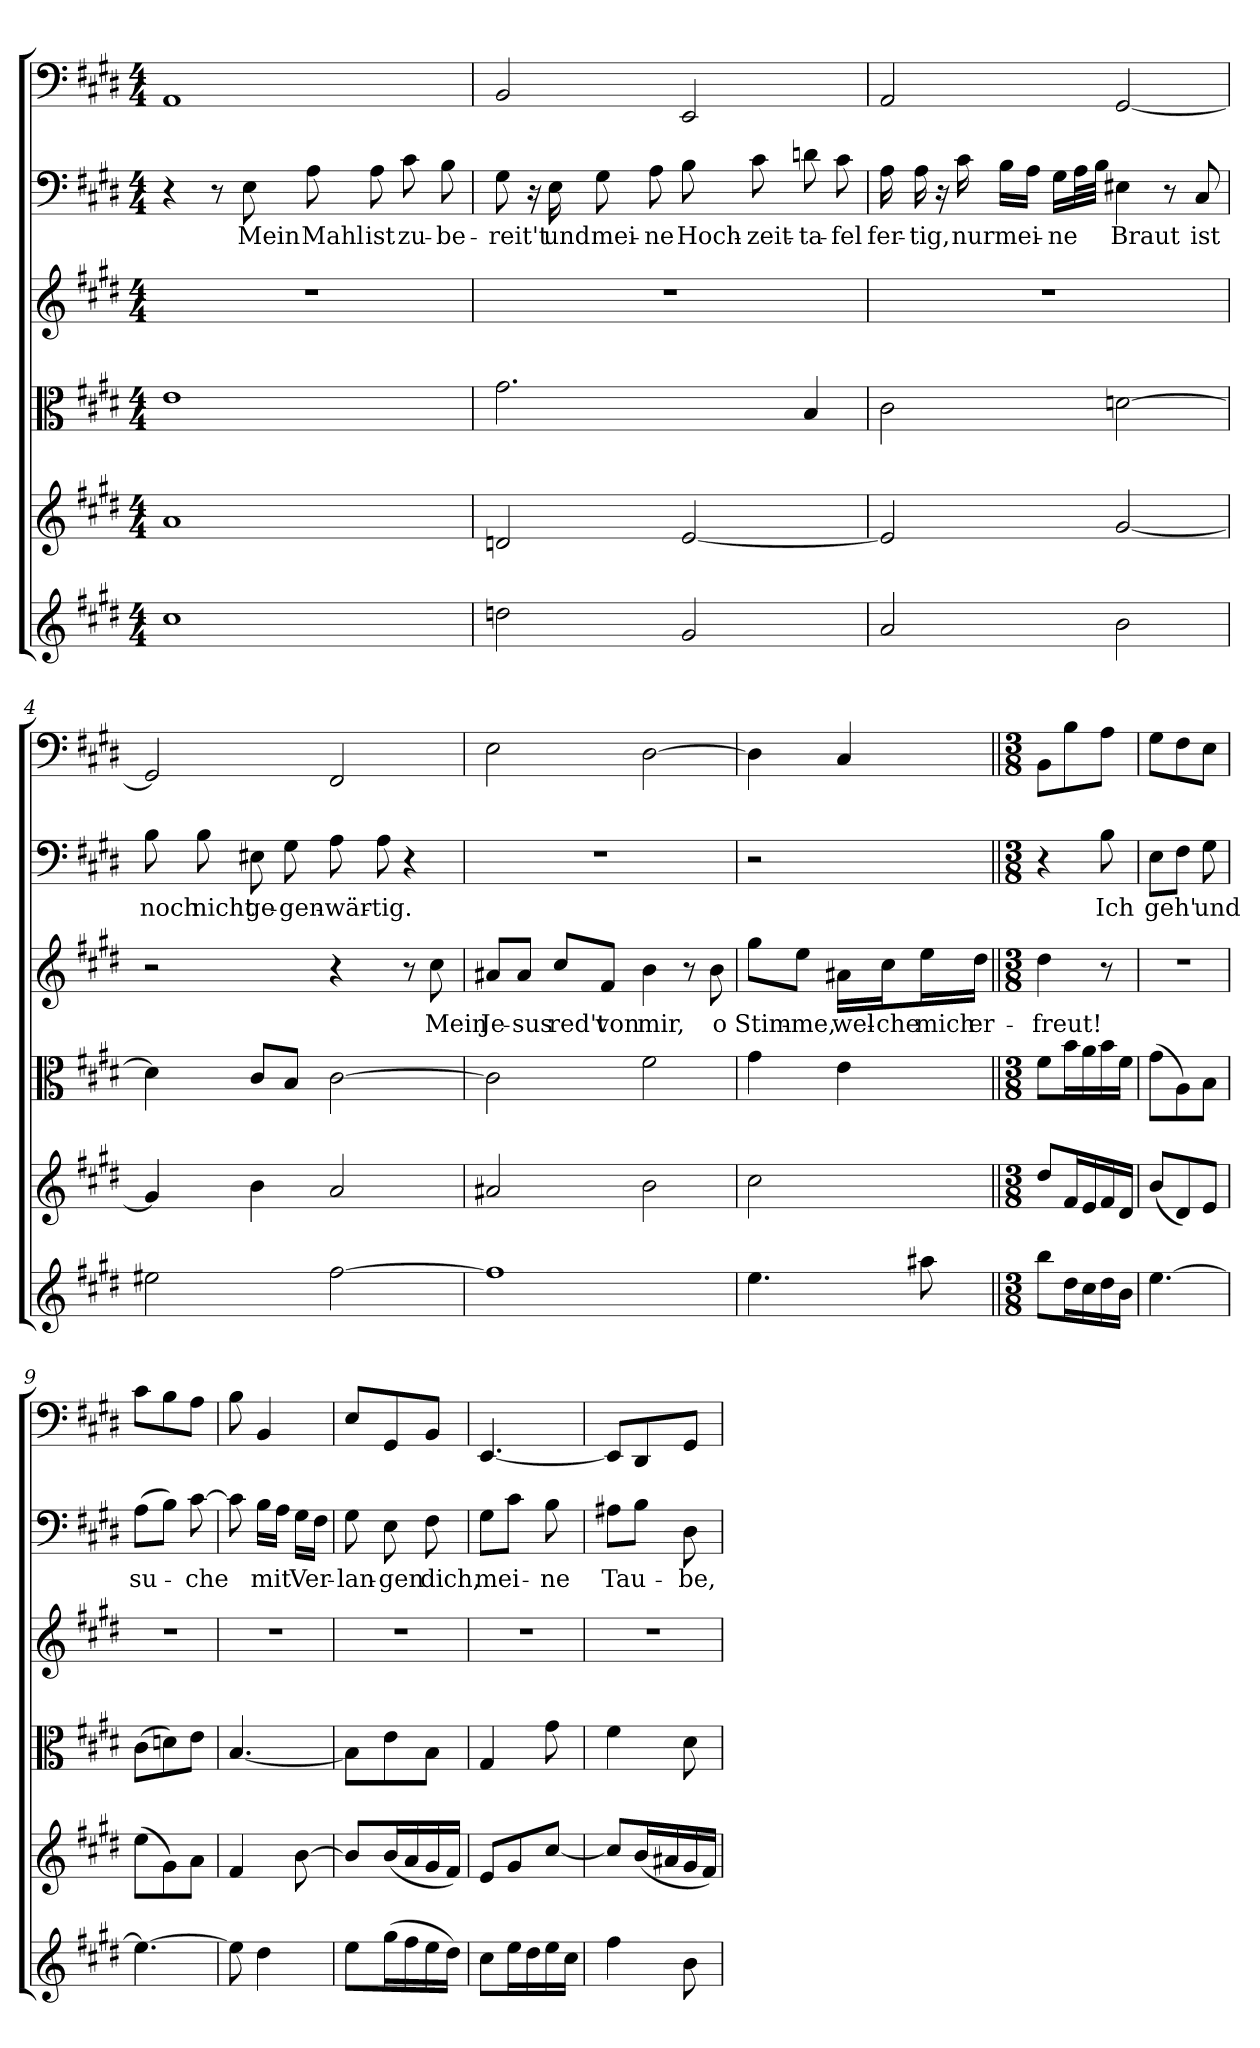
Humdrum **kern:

**kern	**kern	**kern	**kern	**text	**kern	**text	**kern
*part6	*part5	*part4	*part3	*part3	*part2	*part2	*part1
*staff6	*staff5	*staff4	*staff3	*staff3	*staff2	*staff2	*staff1
*clefG2	*clefG2	*clefC3	*clefG2	*	*clefF4	*	*clefF4
*k[f#c#g#d#]	*k[f#c#g#d#]	*k[f#c#g#d#]	*k[f#c#g#d#]	*	*k[f#c#g#d#]	*	*k[f#c#g#d#]
*E:	*E:	*E:	*E:	*	*E:	*	*E:
*M4/4	*M4/4	*M4/4	*M4/4	*	*M4/4	*	*M4/4
=1	=1	=1	=1	=1	=1	=1	=1
1cc#\	1a/	1e\	1r	.	4r	.	1AA/
.	.	.	.	.	8r	.	.
.	.	.	.	.	8E\	Mein	.
.	.	.	.	.	8A\	Mahl	.
.	.	.	.	.	8A\	ist	.
.	.	.	.	.	8c#\	zu-	.
.	.	.	.	.	8B\	-be-	.
=2	=2	=2	=2	=2	=2	=2	=2
2ddn\	2dn/	2.g#\	1r	.	8G#\	-reit't	2BB/
.	.	.	.	.	16r	.	.
.	.	.	.	.	16E\	und	.
.	.	.	.	.	8G#\	mei-	.
.	.	.	.	.	8A\	-ne	.
2g#/	[2e/	.	.	.	8B\	Hoch-	2EE/
.	.	.	.	.	8c#\	-zeit-	.
.	.	4B/	.	.	8dn\	-ta-	.
.	.	.	.	.	8c#\	-fel	.
=3	=3	=3	=3	=3	=3	=3	=3
2a/	2e/]	2c#\	1r	.	16A\	fer-	2AA/
.	.	.	.	.	16A\	-tig,	.
.	.	.	.	.	16r	.	.
.	.	.	.	.	16c#\	nur	.
.	.	.	.	.	16B\LL	mei-	.
.	.	.	.	.	16A\JJ	.	.
.	.	.	.	.	16G#\LL	-ne	.
.	.	.	.	.	32A\L	.	.
.	.	.	.	.	32B\JJJ	.	.
2b\	[2g#/	[2dn\	.	.	4E#X\	Braut	[2GG#/
.	.	.	.	.	8r	.	.
.	.	.	.	.	8C#/	ist	.
=4	=4	=4	=4	=4	=4	=4	=4
2ee#X\	4g#/]	4d\]	2r	.	8B\	noch	2GG#/]
.	.	.	.	.	8B\	nicht	.
.	4b\	8c#/L	.	.	8E#X\	ge-	.
.	.	8B/J	.	.	8G#\	-gen-	.
[2ff#\	2a/	[2c#\	4r	.	8A\	-wär-	2FF#/
.	.	.	.	.	8A\	-tig.	.
.	.	.	8r	.	4r	.	.
.	.	.	8cc#\	Mein	.	.	.
=5	=5	=5	=5	=5	=5	=5	=5
1ff#\]	2a#X/	2c#\]	8a#X/L	Je-	1r	.	2E\
.	.	.	8a#/J	-sus	.	.	.
.	.	.	8cc#/L	red't	.	.	.
.	.	.	8f#/J	von	.	.	.
.	2b\	2f#\	4b\	mir,	.	.	[2D#\
.	.	.	8r	.	.	.	.
.	.	.	8b\	o	.	.	.
=6	=6	=6	=6	=6	=6	=6	=6
4.ee\	2cc#\	4g#\	8gg#\L	Stim-	2r	.	4D#\]
.	.	.	8ee\J	-me,	.	.	.
.	.	4e\	16a#X\LL	wel-	.	.	4C#/
.	.	.	16cc#\J	-che	.	.	.
8aa#X\	.	.	16ee\L	mich	.	.	.
.	.	.	16dd#\JJ	er-	.	.	.
=7||	=7||	=7||	=7||	=7||	=7||	=7||	=7||
*M3/8	*M3/8	*M3/8	*M3/8	*	*M3/8	*	*M3/8
8bb\L	8dd#/L	8f#\L	4dd#\	-freut!	4r	.	8BB\L
16dd#\L	16f#/L	16b\L	.	.	.	.	8B\
16cc#\	16e/	16a\	.	.	.	.	.
16dd#\	16f#/	16b\	8r	.	8B\	Ich	8A\J
16b\JJ	16d#/JJ	16f#\JJ	.	.	.	.	.
=8	=8	=8	=8	=8	=8	=8	=8
[4.ee\	(8b/L	(8g#\L	4.r	.	8E\L	geh'	8G#\L
.	8d#/)	8A\)	.	.	8F#\J	.	8F#\
.	8e/J	8B\J	.	.	8G#\	und	8E\J
=9	=9	=9	=9	=9	=9	=9	=9
4.ee\_	(8ee\L	(8c#\L	4.r	.	(8A\L	su-	8c#\L
.	8g#\)	8dn\)	.	.	8B\J)	.	8B\
.	8a\J	8e\J	.	.	[8c#\	-che	8A\J
=10	=10	=10	=10	=10	=10	=10	=10
8ee\]	4f#/	[4.B/	4.r	.	8c#\]	.	8B\
4dd#\	.	.	.	.	16B\LL	mit	4BB/
.	.	.	.	.	16A\JJ	.	.
.	[8b\	.	.	.	16G#\LL	Ver-	.
.	.	.	.	.	16F#\JJ	.	.
=11	=11	=11	=11	=11	=11	=11	=11
8ee\L	8b/L]	8B\L]	4.r	.	8G#\	-lan-	8E/L
(16gg#\L	(16b/L	8e\	.	.	8E\	-gen	8GG#/
16ff#\	16a/	.	.	.	.	.	.
16ee\	16g#/	8B\J	.	.	8F#\	dich,	8BB/J
16dd#\JJ)	16f#/JJ)	.	.	.	.	.	.
=12	=12	=12	=12	=12	=12	=12	=12
8cc#\L	8e/L	4G#/	4.r	.	8G#\L	mei-	[4.EE/
16ee\L	8g#/	.	.	.	8c#\J	.	.
16dd#\	.	.	.	.	.	.	.
16ee\	[8cc#/J	8g#\	.	.	8B\	-ne	.
16cc#\JJ	.	.	.	.	.	.	.
=13	=13	=13	=13	=13	=13	=13	=13
4ff#\	8cc#/L]	4f#\	4.r	.	8A#X\L	Tau-	8EE/L]
.	(16b/L	.	.	.	8B\J	.	8DD#/
.	16a#X/	.	.	.	.	.	.
8b\	16g#/	8d#\	.	.	8D#\	-be,	8GG#/J
.	16f#/JJ)	.	.	.	.	.	.
=	=	=	=	=	=	=	=
*-	*-	*-	*-	*-	*-	*-	*-
